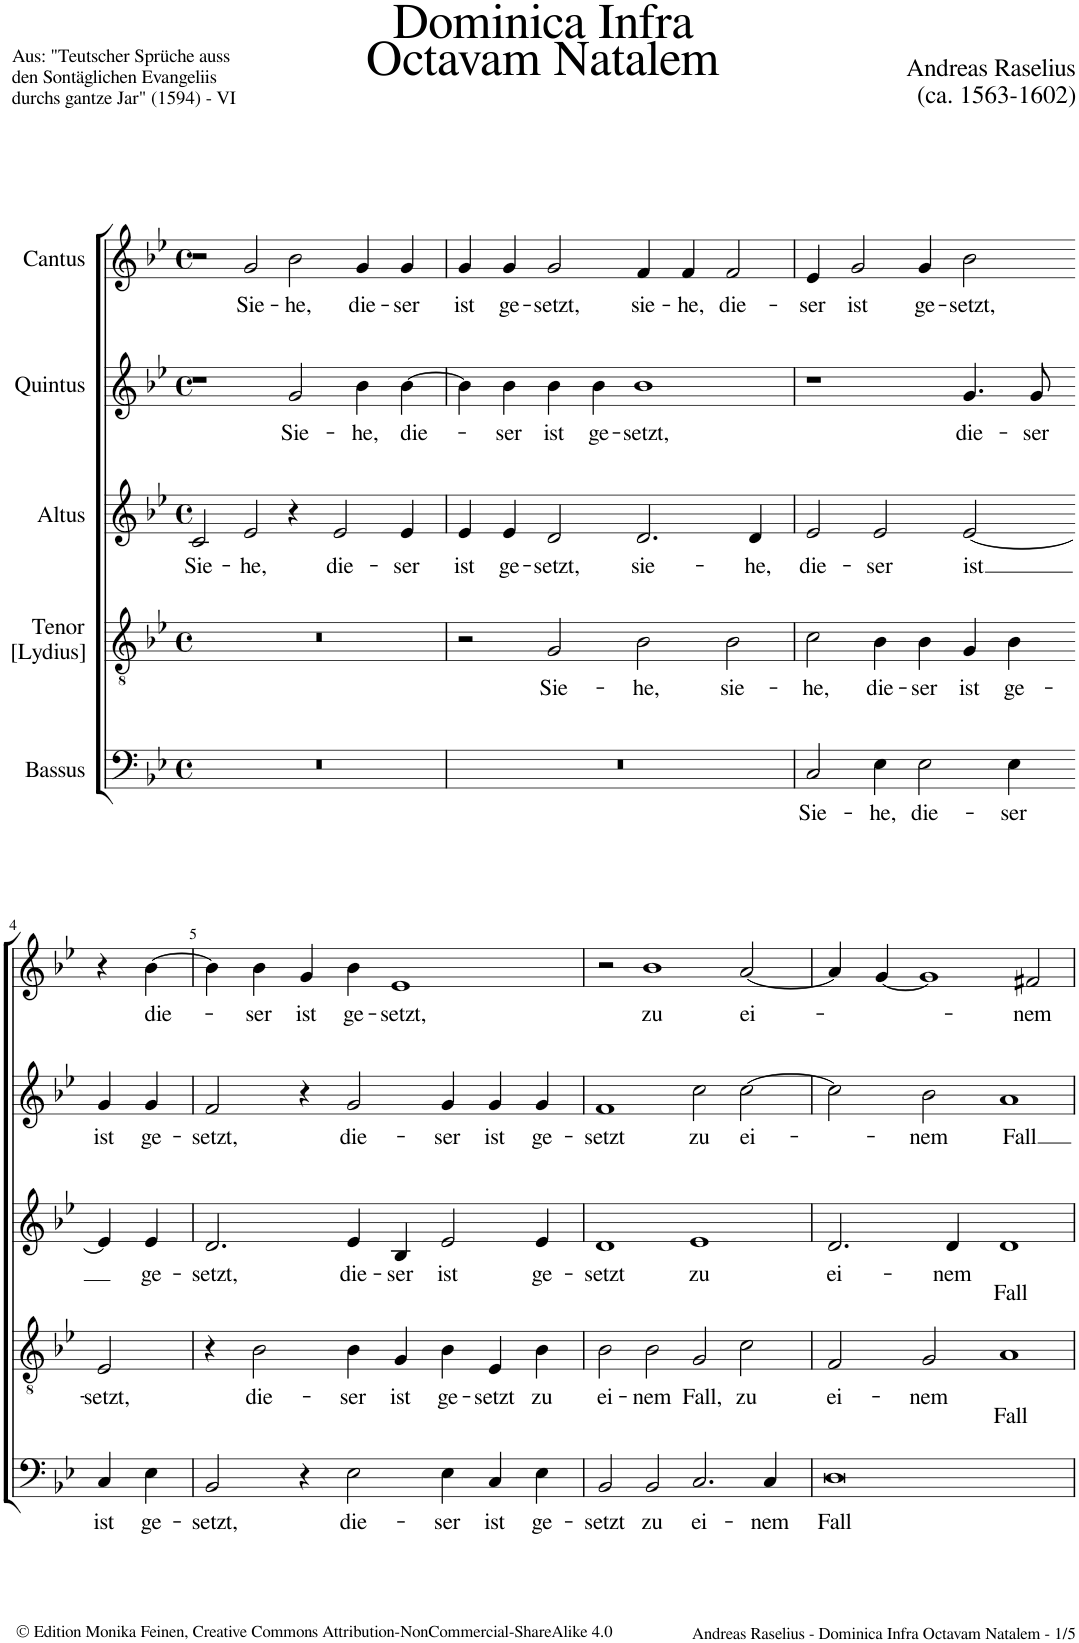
**kern	**text	**kern	**text	**kern	**text	**kern	**text	**kern	**text
*part5	*part5	*part4	*part4	*part3	*part3	*part2	*part2	*part1	*part1
*staff5	*staff5	*staff4	*staff4	*staff3	*staff3	*staff2	*staff2	*staff1	*staff1
*I"Bassus	*	*I"Tenor [Lydius]	*	*I"Altus	*	*I"Quintus	*	*I"Cantus	*
*clefF4	*	*clefGv2	*	*clefG2	*	*clefG2	*	*clefG2	*
*k[b-e-]	*	*k[b-e-]	*	*k[b-e-]	*	*k[b-e-]	*	*k[b-e-]	*
*M4/2	*	*M4/2	*	*M4/2	*	*M4/2	*	*M4/2	*
*met(c)	*	*met(c)	*	*met(c)	*	*met(c)	*	*met(c)	*
=1	=1	=1	=1	=1	=1	=1	=1	=1	=1
!	!	!	!	!	!LO:LY:b	!	!	!	!
0r	.	0r	.	2c/	Sie-	1r	.	2r	.
!	!	!	!	!	!LO:LY:b	!	!	!	!LO:LY:b
.	.	.	.	2e-/	-he,	.	.	2g/	Sie-
!	!	!	!	!	!	!	!LO:LY:b	!	!LO:LY:b
.	.	.	.	4r	.	2g/	Sie-	2b-\	-he,
!	!	!	!	!	!LO:LY:b	!	!	!	!
.	.	.	.	2e-/	die-	.	.	.	.
!	!	!	!	!	!	!	!LO:LY:b	!	!LO:LY:b
.	.	.	.	.	.	4b-\	-he,	4g/	die-
!	!	!	!	!	!LO:LY:b	!	!LO:LY:b	!	!LO:LY:b
.	.	.	.	4e-/	-ser	[4b-\	die-	4g/	-ser
=2	=2	=2	=2	=2	=2	=2	=2	=2	=2
!	!	!	!	!	!LO:LY:b	!	!	!	!LO:LY:b
0r	.	2r	.	4e-/	ist	4b-\]	.	4g/	ist
!	!	!	!	!	!LO:LY:b	!	!LO:LY:b	!	!LO:LY:b
.	.	.	.	4e-/	ge-	4b-\	-ser	4g/	ge-
!	!	!	!LO:LY:b	!	!LO:LY:b	!	!LO:LY:b	!	!LO:LY:b
.	.	2G/	Sie-	2d/	-setzt,	4b-\	ist	2g/	-setzt,
!	!	!	!	!	!	!	!LO:LY:b	!	!
.	.	.	.	.	.	4b-\	ge-	.	.
!	!	!	!LO:LY:b	!	!LO:LY:b	!	!LO:LY:b	!	!LO:LY:b
.	.	2B-\	-he,	2.d/	sie-	1b-	-setzt,	4f/	sie-
!	!	!	!	!	!	!	!	!	!LO:LY:b
.	.	.	.	.	.	.	.	4f/	-he,
!	!	!	!LO:LY:b	!	!	!	!	!	!LO:LY:b
.	.	2B-\	sie-	.	.	.	.	2f/	die-
!	!	!	!	!	!LO:LY:b	!	!	!	!
.	.	.	.	4d/	-he,	.	.	.	.
=3	=3	=3	=3	=3	=3	=3	=3	=3	=3
!	!LO:LY:b	!	!LO:LY:b	!	!LO:LY:b	!	!	!	!LO:LY:b
2C/	Sie-	2c\	he,	2e-/	die-	1r	.	4e-/	-ser
!	!	!	!	!	!	!	!	!	!LO:LY:b
.	.	.	.	.	.	.	.	2g/	ist
!	!LO:LY:b	!	!LO:LY:b	!	!LO:LY:b	!	!	!	!
4E-\	-he,	4B-\	die-	2e-/	-ser	.	.	.	.
!	!LO:LY:b	!	!LO:LY:b	!	!	!	!	!	!LO:LY:b
2E-\	die-	4B-\	-ser	.	.	.	.	4g/	ge-
!	!	!	!LO:LY:b	!	!LO:LY:b	!	!LO:LY:b	!	!LO:LY:b
.	.	4G/	ist	[2e-/	ist	4.g/	die-	2b-\	-setzt,
!	!LO:LY:b	!	!LO:LY:b	!	!	!	!	!	!
4E-\	-ser	4B-\	ge-	.	.	.	.	.	.
!	!	!	!	!	!	!	!LO:LY:b	!	!
.	.	.	.	.	.	8g/	-ser	.	.
!!LO:LB:g=z
=4-	=4-	=4-	=4-	=4-	=4-	=4-	=4-	=4-	=4-
!	!LO:LY:b	!	!LO:LY:b	!	!	!	!LO:LY:b	!	!
4C/	ist	2E-/	-setzt,	4e-/]	.	4g/	ist	4r	.
!	!LO:LY:b	!	!	!	!LO:LY:b	!	!LO:LY:b	!	!LO:LY:b
4E-\	ge-	.	.	4e-/	ge-	4g/	ge-	[4b-\	die-
=5	=5	=5	=5	=5	=5	=5	=5	=5	=5
!	!LO:LY:b	!	!	!	!LO:LY:b	!	!LO:LY:b	!	!
2BB-/	-setzt,	4r	.	2.d/	-setzt,	2f/	-setzt,	4b-\]	.
!	!	!	!LO:LY:b	!	!	!	!	!	!LO:LY:b
.	.	2B-\	die-	.	.	.	.	4b-\	-ser
!	!	!	!	!	!	!	!	!	!LO:LY:b
4r	.	.	.	.	.	4r	.	4g/	ist
!	!LO:LY:b	!	!LO:LY:b	!	!LO:LY:b	!	!LO:LY:b	!	!LO:LY:b
2E-\	die-	4B-\	-ser	4e-/	die-	2g/	die-	4b-\	ge-
!	!	!	!LO:LY:b	!	!LO:LY:b	!	!	!	!LO:LY:b
.	.	4G/	ist	4B-/	-ser	.	.	1e-	-setzt,
!	!LO:LY:b	!	!LO:LY:b	!	!LO:LY:b	!	!LO:LY:b	!	!
4E-\	-ser	4B-\	ge-	2e-/	ist	4g/	-ser	.	.
!	!LO:LY:b	!	!LO:LY:b	!	!	!	!LO:LY:b	!	!
4C/	ist	4E-/	-setzt	.	.	4g/	ist	.	.
!	!LO:LY:b	!	!LO:LY:b	!	!LO:LY:b	!	!LO:LY:b	!	!
4E-\	ge-	4B-\	zu	4e-/	ge-	4g/	ge-	.	.
=6	=6	=6	=6	=6	=6	=6	=6	=6	=6
!	!LO:LY:b	!	!LO:LY:b	!	!LO:LY:b	!	!LO:LY:b	!	!
2BB-/	setzt	2B-\	ei-	1d	setzt	1f	setzt	2r	.
!	!LO:LY:b	!	!LO:LY:b	!	!	!	!	!	!LO:LY:b
2BB-/	zu	2B-\	-nem	.	.	.	.	1b-	zu
!	!LO:LY:b	!	!LO:LY:b	!	!LO:LY:b	!	!LO:LY:b	!	!
2.C/	ei-	2G/	Fall,	1e-	zu	2cc\	zu	.	.
!	!	!	!LO:LY:b	!	!	!	!LO:LY:b	!	!LO:LY:b
.	.	2c\	zu	.	.	[2cc\	ei-	[2a/	ei-
!	!LO:LY:b	!	!	!	!	!	!	!	!
4C/	-nem	.	.	.	.	.	.	.	.
=7	=7	=7	=7	=7	=7	=7	=7	=7	=7
!	!LO:LY:b	!	!LO:LY:b	!	!LO:LY:b	!	!	!	!
0D	Fall	2F/	ei-	2.d/	ei-	2cc\]	.	4a/]	.
.	.	.	.	.	.	.	.	[4g/	.
!	!	!	!LO:LY:b	!	!	!	!LO:LY:b	!	!
.	.	2G/	-nem	.	.	2b-\	-nem	1g]	.
!	!	!	!	!	!LO:LY:b	!	!	!	!
.	.	.	.	4d/	-nem	.	.	.	.
!	!	!	!LO:LY:b	!	!LO:LY:b	!	!LO:LY:b	!	!
.	.	1A	Fall	1d	Fall	1a	Fall	.	.
!	!	!	!	!	!	!	!	!	!LO:LY:b
.	.	.	.	.	.	.	.	2f#X/	-nem
=	=	=	=	=	=	=	=	=	=
*-	*-	*-	*-	*-	*-	*-	*-	*-	*-
